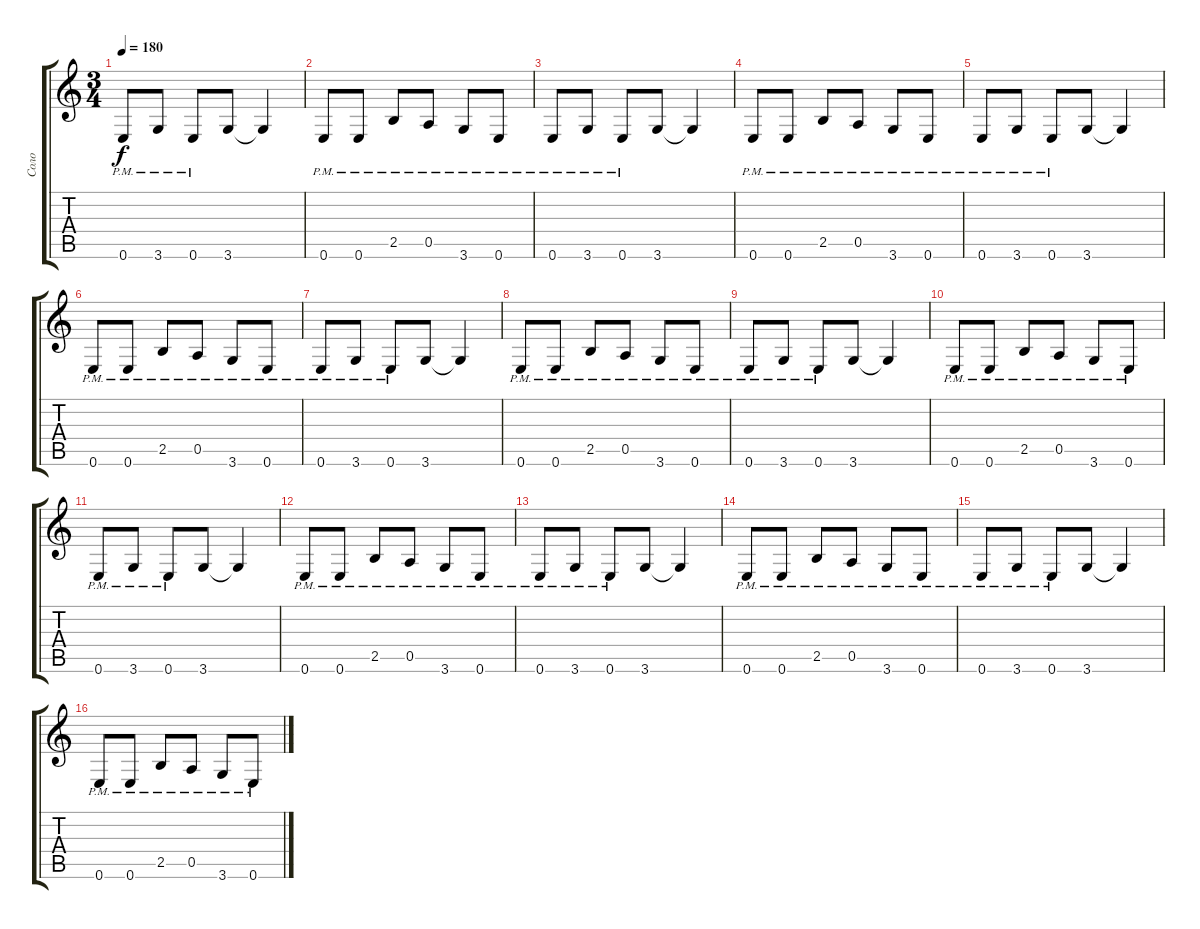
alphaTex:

\track ("Соло" "Соло") {instrument distortionguitar}
\staff {score tabs}
\tuning (E4 B3 G3 D3 A2 E2) {hide}
\ts (3 4)
\tempo 180
\clef g2
\ks c
0.6{pm}.8{dy f} 3.6{pm}.8 0.6{pm}.8 3.6.8 3.6{t}.4 |
0.6{pm}.8 0.6{pm}.8 2.5{pm}.8 0.5{pm}.8 3.6{pm}.8 0.6{pm}.8 |
0.6{pm}.8 3.6{pm}.8 0.6{pm}.8 3.6.8 3.6{t}.4 |
0.6{pm}.8 0.6{pm}.8 2.5{pm}.8 0.5{pm}.8 3.6{pm}.8 0.6{pm}.8 |
0.6{pm}.8 3.6{pm}.8 0.6{pm}.8 3.6.8 3.6{t}.4 |
0.6{pm}.8 0.6{pm}.8 2.5{pm}.8 0.5{pm}.8 3.6{pm}.8 0.6{pm}.8 |
0.6{pm}.8 3.6{pm}.8 0.6{pm}.8 3.6.8 3.6{t}.4 |
0.6{pm}.8 0.6{pm}.8 2.5{pm}.8 0.5{pm}.8 3.6{pm}.8 0.6{pm}.8 |
0.6{pm}.8 3.6{pm}.8 0.6{pm}.8 3.6.8 3.6{t}.4 |
0.6{pm}.8 0.6{pm}.8 2.5{pm}.8 0.5{pm}.8 3.6{pm}.8 0.6{pm}.8 |
0.6{pm}.8 3.6{pm}.8 0.6{pm}.8 3.6.8 3.6{t}.4 |
0.6{pm}.8 0.6{pm}.8 2.5{pm}.8 0.5{pm}.8 3.6{pm}.8 0.6{pm}.8 |
0.6{pm}.8 3.6{pm}.8 0.6{pm}.8 3.6.8 3.6{t}.4 |
0.6{pm}.8 0.6{pm}.8 2.5{pm}.8 0.5{pm}.8 3.6{pm}.8 0.6{pm}.8 |
0.6{pm}.8 3.6{pm}.8 0.6{pm}.8 3.6.8 3.6{t}.4 |
0.6{pm}.8 0.6{pm}.8 2.5{pm}.8 0.5{pm}.8 3.6{pm}.8 0.6{pm}.8
